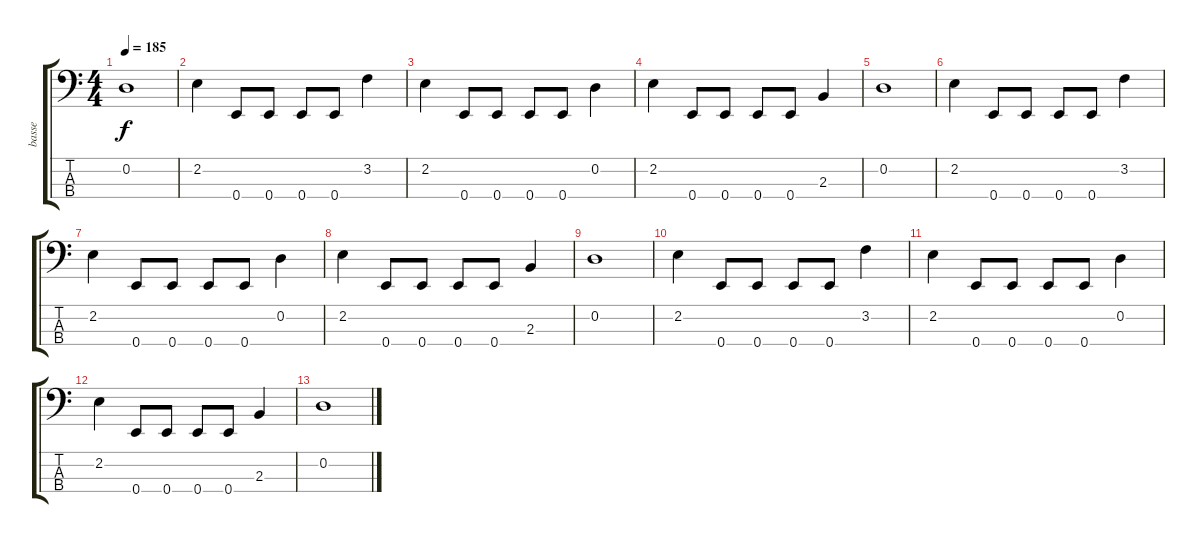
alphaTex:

\track ("basse" "basse") {instrument electricbassfinger}
\staff {score tabs}
\tuning (G2 D2 A1 E1) {hide}
\ts (4 4)
\tempo 185
\clef f4
\ks c
0.2.1{dy f} |
2.2.4 0.4.8 0.4.8 0.4.8 0.4.8 3.2.4 |
2.2.4 0.4.8 0.4.8 0.4.8 0.4.8 0.2.4 |
2.2.4 0.4.8 0.4.8 0.4.8 0.4.8 2.3.4 |
0.2.1 |
2.2.4 0.4.8 0.4.8 0.4.8 0.4.8 3.2.4 |
2.2.4 0.4.8 0.4.8 0.4.8 0.4.8 0.2.4 |
2.2.4 0.4.8 0.4.8 0.4.8 0.4.8 2.3.4 |
0.2.1 |
2.2.4 0.4.8 0.4.8 0.4.8 0.4.8 3.2.4 |
2.2.4 0.4.8 0.4.8 0.4.8 0.4.8 0.2.4 |
2.2.4 0.4.8 0.4.8 0.4.8 0.4.8 2.3.4 |
0.2.1
